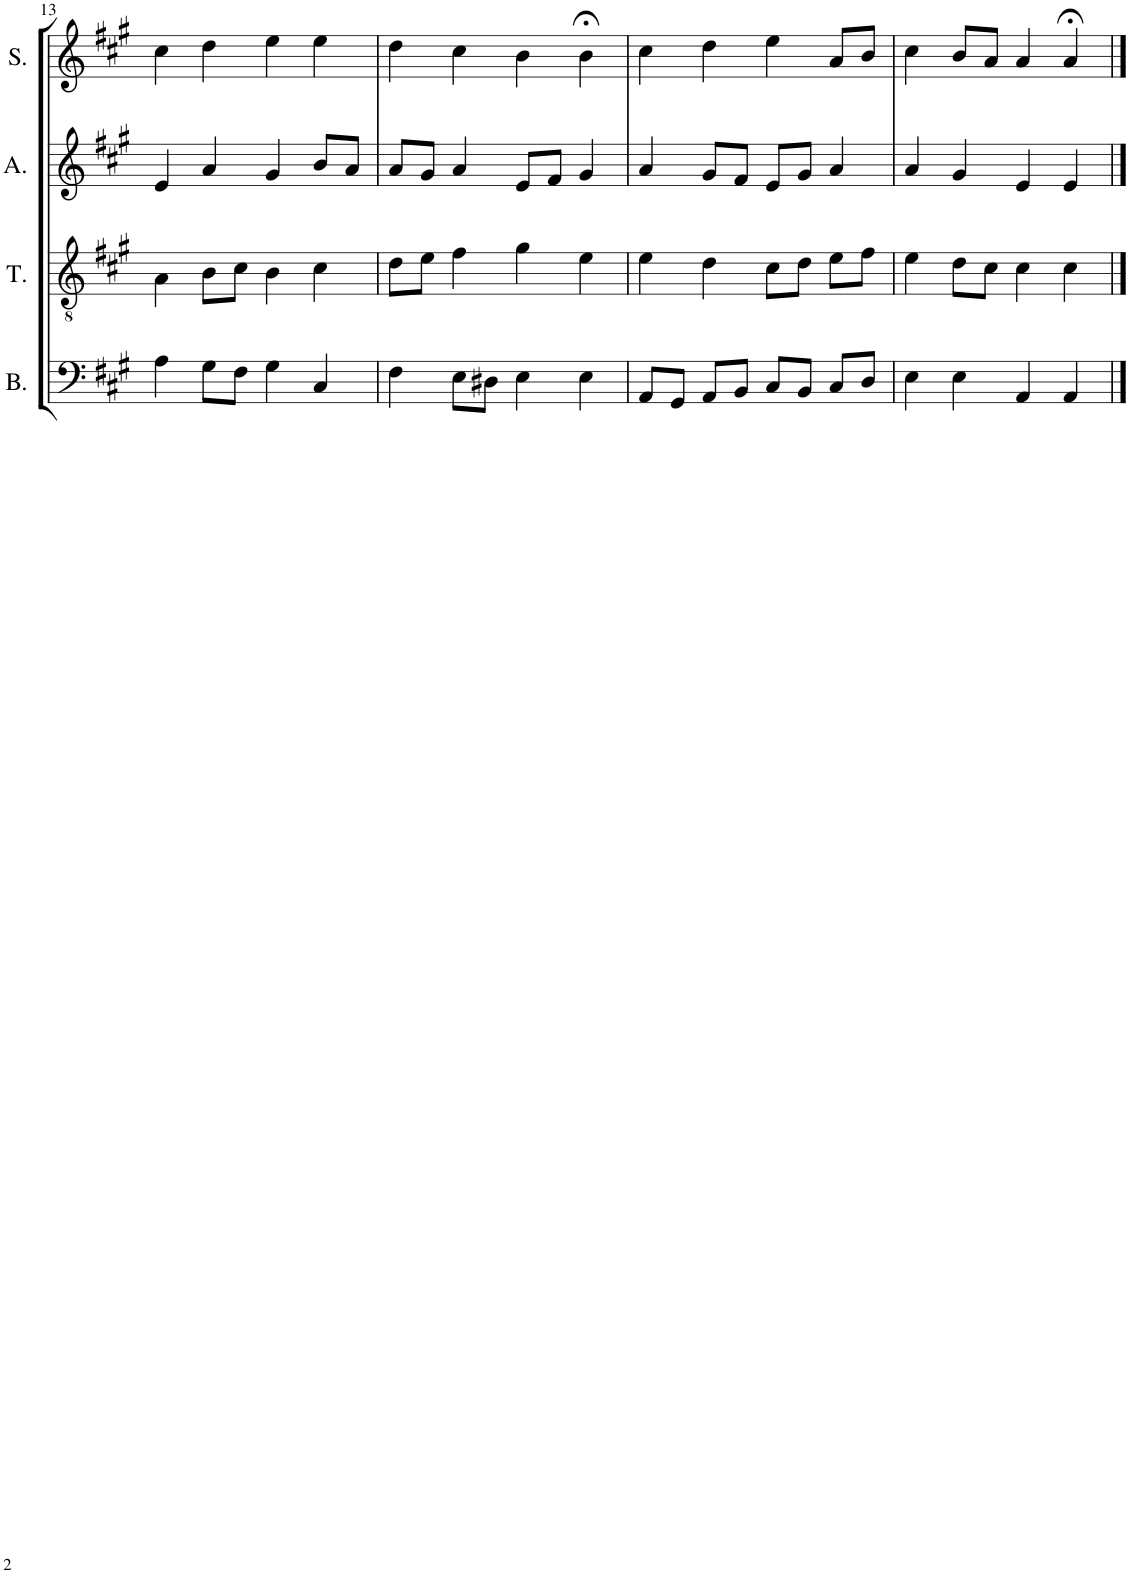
**kern	**kern	**kern	**kern
*part4	*part3	*part2	*part1
*staff4	*staff3	*staff2	*staff1
*I"Bass	*I"Tenor	*I"Alto	*I"Soprano
*I'B.	*I'T.	*I'A.	*I'S.
!!LO:PB:g=z
*clefF4	*clefGv2	*clefG2	*clefG2
*k[f#c#g#]	*k[f#c#g#]	*k[f#c#g#]	*k[f#c#g#]
*f#:	*f#:	*f#:	*f#:
*M4/4	*M4/4	*M4/4	*M4/4
*met(c)	*met(c)	*met(c)	*met(c)
=13	=13	=13	=13
4A\	4A\	4e/	4cc#\
8G#\L	8B\L	4a/	4dd\
8F#\J	8c#\J	.	.
4G#\	4B\	4g#/	4ee\
4C#/	4c#\	8b/L	4ee\
.	.	8a/J	.
=14	=14	=14	=14
4F#\	8d\L	8a/L	4dd\
.	8e\J	8g#/J	.
8E\L	4f#\	4a/	4cc#\
8D#X\J	.	.	.
4E\	4g#\	8e/L	4b\
.	.	8f#/J	.
4E\	4e\	4g#/	4b;<\
=15	=15	=15	=15
8AA/L	4e\	4a/	4cc#\
8GG#/J	.	.	.
8AA/L	4d\	8g#/L	4dd\
8BB/J	.	8f#/J	.
8C#/L	8c#\L	8e/L	4ee\
8BB/J	8d\J	8g#/J	.
8C#/L	8e\L	4a/	8a/L
8D/J	8f#\J	.	8b/J
=16	=16	=16	=16
4E\	4e\	4a/	4cc#\
4E\	8d\L	4g#/	8b/L
.	8c#\J	.	8a/J
4AA/	4c#\	4e/	4a/
4AA/	4c#\	4e/	4a;</
==	==	==	==
*-	*-	*-	*-
